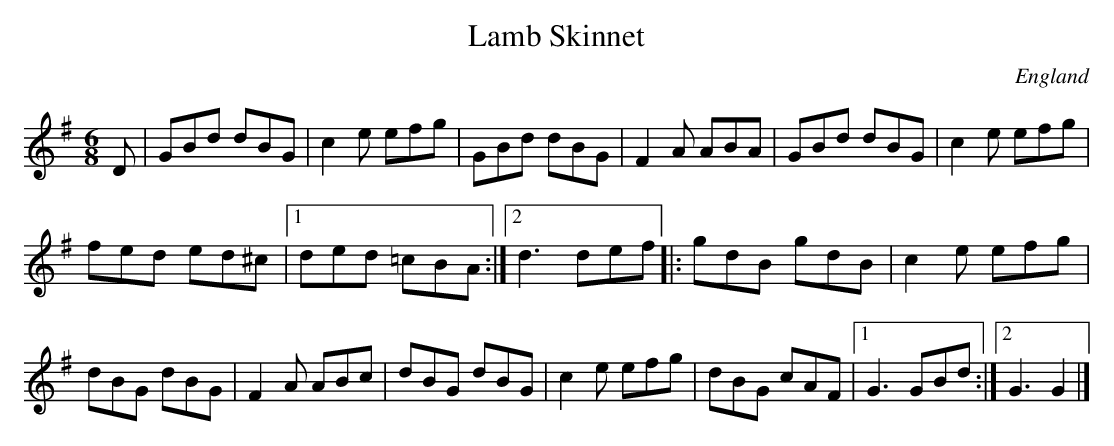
X:1
T:Lamb Skinnet
M:6/8
O:England
K:G major
D|\
GBd dBG|c2e efg|GBd dBG|F2A ABA|\
GBd dBG|c2e efg|
fed ed^c|1ded =cBA :|2 d3 def |:\
gdB gdB|c2e efg|
dBG dBG|F2A ABc|\
dBG dBG|c2e efg|dBG cAF|1 G3 GBd :|2 G3 G2|]
